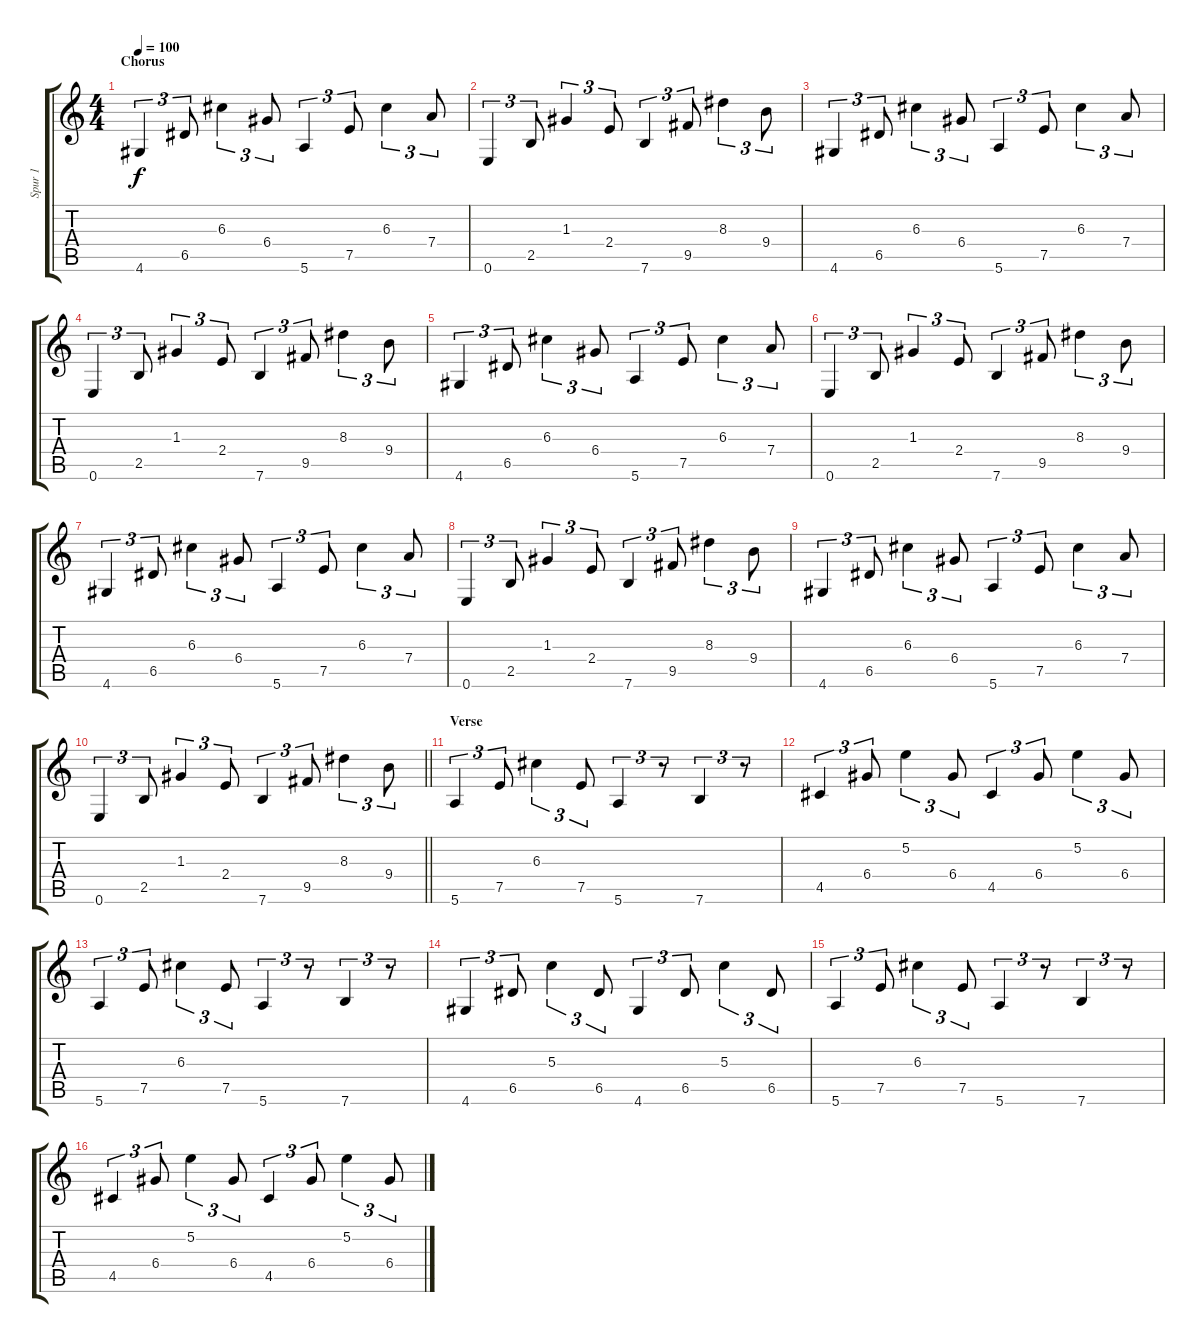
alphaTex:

\track ("Spur 1" "Spur 1") {instrument acousticguitarnylon}
\staff {score tabs}
\tuning (E4 B3 G3 D3 A2 E2) {hide}
\ts (4 4)
\section ("" "Chorus")
\tempo 100
\clef g2
\ks c
4.6.4{tu (3 2) dy f} 6.5.8{tu (3 2)} 6.3.4{tu (3 2)} 6.4.8{tu (3 2)} 5.6.4{tu (3 2)} 7.5.8{tu (3 2)} 6.3.4{tu (3 2)} 7.4.8{tu (3 2)} |
0.6.4{tu (3 2)} 2.5.8{tu (3 2)} 1.3.4{tu (3 2)} 2.4.8{tu (3 2)} 7.6.4{tu (3 2)} 9.5.8{tu (3 2)} 8.3.4{tu (3 2)} 9.4.8{tu (3 2)} |
4.6.4{tu (3 2)} 6.5.8{tu (3 2)} 6.3.4{tu (3 2)} 6.4.8{tu (3 2)} 5.6.4{tu (3 2)} 7.5.8{tu (3 2)} 6.3.4{tu (3 2)} 7.4.8{tu (3 2)} |
0.6.4{tu (3 2)} 2.5.8{tu (3 2)} 1.3.4{tu (3 2)} 2.4.8{tu (3 2)} 7.6.4{tu (3 2)} 9.5.8{tu (3 2)} 8.3.4{tu (3 2)} 9.4.8{tu (3 2)} |
4.6.4{tu (3 2)} 6.5.8{tu (3 2)} 6.3.4{tu (3 2)} 6.4.8{tu (3 2)} 5.6.4{tu (3 2)} 7.5.8{tu (3 2)} 6.3.4{tu (3 2)} 7.4.8{tu (3 2)} |
0.6.4{tu (3 2)} 2.5.8{tu (3 2)} 1.3.4{tu (3 2)} 2.4.8{tu (3 2)} 7.6.4{tu (3 2)} 9.5.8{tu (3 2)} 8.3.4{tu (3 2)} 9.4.8{tu (3 2)} |
4.6.4{tu (3 2)} 6.5.8{tu (3 2)} 6.3.4{tu (3 2)} 6.4.8{tu (3 2)} 5.6.4{tu (3 2)} 7.5.8{tu (3 2)} 6.3.4{tu (3 2)} 7.4.8{tu (3 2)} |
0.6.4{tu (3 2)} 2.5.8{tu (3 2)} 1.3.4{tu (3 2)} 2.4.8{tu (3 2)} 7.6.4{tu (3 2)} 9.5.8{tu (3 2)} 8.3.4{tu (3 2)} 9.4.8{tu (3 2)} |
4.6.4{tu (3 2)} 6.5.8{tu (3 2)} 6.3.4{tu (3 2)} 6.4.8{tu (3 2)} 5.6.4{tu (3 2)} 7.5.8{tu (3 2)} 6.3.4{tu (3 2)} 7.4.8{tu (3 2)} |
\barLineRight lightlight
0.6.4{tu (3 2)} 2.5.8{tu (3 2)} 1.3.4{tu (3 2)} 2.4.8{tu (3 2)} 7.6.4{tu (3 2)} 9.5.8{tu (3 2)} 8.3.4{tu (3 2)} 9.4.8{tu (3 2)} |
\section ("" "Verse")
5.6.4{tu (3 2)} 7.5.8{tu (3 2)} 6.3.4{tu (3 2)} 7.5.8{tu (3 2)} 5.6.4{tu (3 2)} r.8{tu (3 2)} 7.6.4{tu (3 2)} r.8{tu (3 2)} |
4.5.4{tu (3 2)} 6.4.8{tu (3 2)} 5.2.4{tu (3 2)} 6.4.8{tu (3 2)} 4.5.4{tu (3 2)} 6.4.8{tu (3 2)} 5.2.4{tu (3 2)} 6.4.8{tu (3 2)} |
5.6.4{tu (3 2)} 7.5.8{tu (3 2)} 6.3.4{tu (3 2)} 7.5.8{tu (3 2)} 5.6.4{tu (3 2)} r.8{tu (3 2)} 7.6.4{tu (3 2)} r.8{tu (3 2)} |
4.6.4{tu (3 2)} 6.5.8{tu (3 2)} 5.3.4{tu (3 2)} 6.5.8{tu (3 2)} 4.6.4{tu (3 2)} 6.5.8{tu (3 2)} 5.3.4{tu (3 2)} 6.5.8{tu (3 2)} |
5.6.4{tu (3 2)} 7.5.8{tu (3 2)} 6.3.4{tu (3 2)} 7.5.8{tu (3 2)} 5.6.4{tu (3 2)} r.8{tu (3 2)} 7.6.4{tu (3 2)} r.8{tu (3 2)} |
4.5.4{tu (3 2)} 6.4.8{tu (3 2)} 5.2.4{tu (3 2)} 6.4.8{tu (3 2)} 4.5.4{tu (3 2)} 6.4.8{tu (3 2)} 5.2.4{tu (3 2)} 6.4.8{tu (3 2)}
